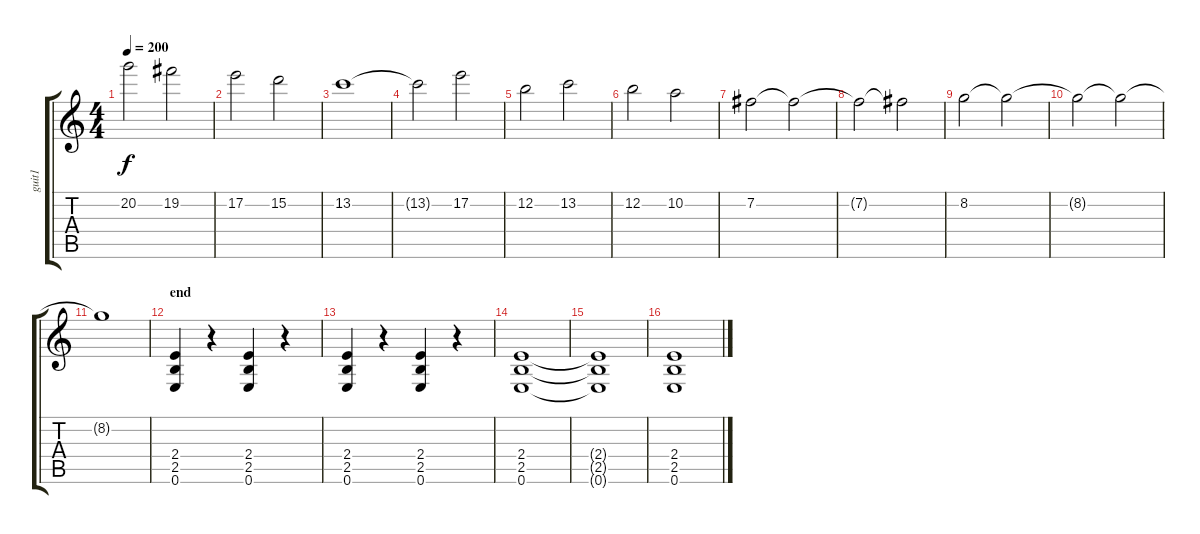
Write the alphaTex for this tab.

\track ("guit1" "guit1") {instrument distortionguitar}
\staff {score tabs}
\tuning (E4 B3 G3 D3 A2 E2) {hide}
\ts (4 4)
\tempo 200
\clef g2
\ks c
20.2.2{dy f} 19.2.2 |
17.2.2 15.2.2 |
13.2.1 |
13.2{t}.2 17.2.2 |
12.2.2 13.2.2 |
12.2.2 10.2.2 |
7.2.2 7.2{t}.2 |
7.2{t}.2 7.2{t}.2 |
8.2.2 8.2{t}.2 |
8.2{t}.2 8.2{t}.2 |
8.2{t}.1 |
\section ("" "end")
(2.4 2.5 0.6).4 r.4 (2.4 2.5 0.6).4 r.4 |
(2.4 2.5 0.6).4 r.4 (2.4 2.5 0.6).4 r.4 |
(2.4 2.5 0.6).1 |
(2.4{t} 2.5{t} 0.6{t}).1 |
(2.4 2.5 0.6).1
